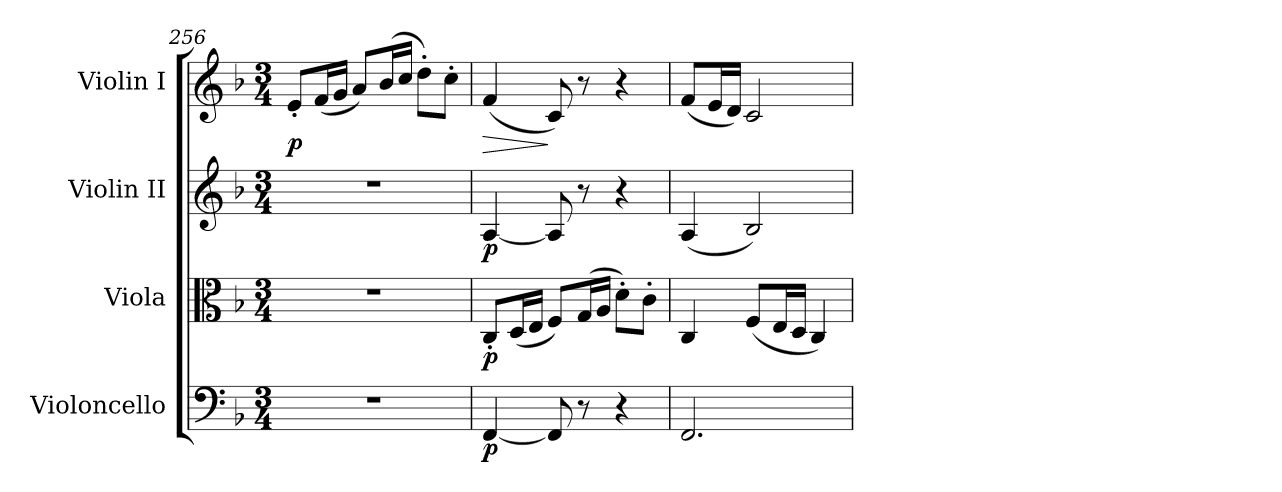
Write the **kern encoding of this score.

**kern	**dynam	**kern	**dynam	**kern	**dynam	**kern	**dynam
*part4	*part4	*part3	*part3	*part2	*part2	*part1	*part1
*staff4	*staff4	*staff3	*staff3	*staff2	*staff2	*staff1	*staff1
*I"Violoncello	*	*I"Viola	*	*I"Violin II	*	*I"Violin I	*
*I'Vc	*	*I'Vla	*	*I'Vln	*	*I'Vln	*
*clefF4	*	*clefC3	*	*clefG2	*	*clefG2	*
*k[b-]	*	*k[b-]	*	*k[b-]	*	*k[b-]	*
*M3/4	*	*M3/4	*	*M3/4	*	*M3/4	*
=256	=256	=256	=256	=256	=256	=256	=256
!	!	!	!	!	!	!	!LO:DY:b
2.r	.	2.r	.	2.r	.	8e'/L	p
.	.	.	.	.	.	(16f/L	.
.	.	.	.	.	.	16g/JJ	.
.	.	.	.	.	.	8a/L)	.
.	.	.	.	.	.	(16b-/L	.
.	.	.	.	.	.	16cc/JJ	.
.	.	.	.	.	.	8dd'\L)	.
.	.	.	.	.	.	8cc'\J	.
=257	=257	=257	=257	=257	=257	=257	=257
!	!LO:DY:b	!	!LO:DY:b	!	!LO:DY:b	!	!LO:HP:b
[4FF/	p	8C'/L	p	[4A/	p	(4f/	>
.	.	(16D/L	.	.	.	.	.
.	.	16E/JJ	.	.	.	.	.
8FF/]	.	8F/L)	.	8A/]	.	8c/)	]
8r	.	(16G/L	.	8r	.	8r	.
.	.	16A/JJ	.	.	.	.	.
4r	.	8d'\L)	.	4r	.	4r	.
.	.	8c'\J	.	.	.	.	.
=258	=258	=258	=258	=258	=258	=258	=258
2.FF/	.	4C/	.	(4A/	.	(8f/L	.
.	.	.	.	.	.	16e/L	.
.	.	.	.	.	.	16d/JJ)	.
.	.	(8F/L	.	2B-/)	.	2c/	.
.	.	16E/L	.	.	.	.	.
.	.	16D/JJ	.	.	.	.	.
.	.	4C/)	.	.	.	.	.
=	=	=	=	=	=	=	=
*-	*-	*-	*-	*-	*-	*-	*-
